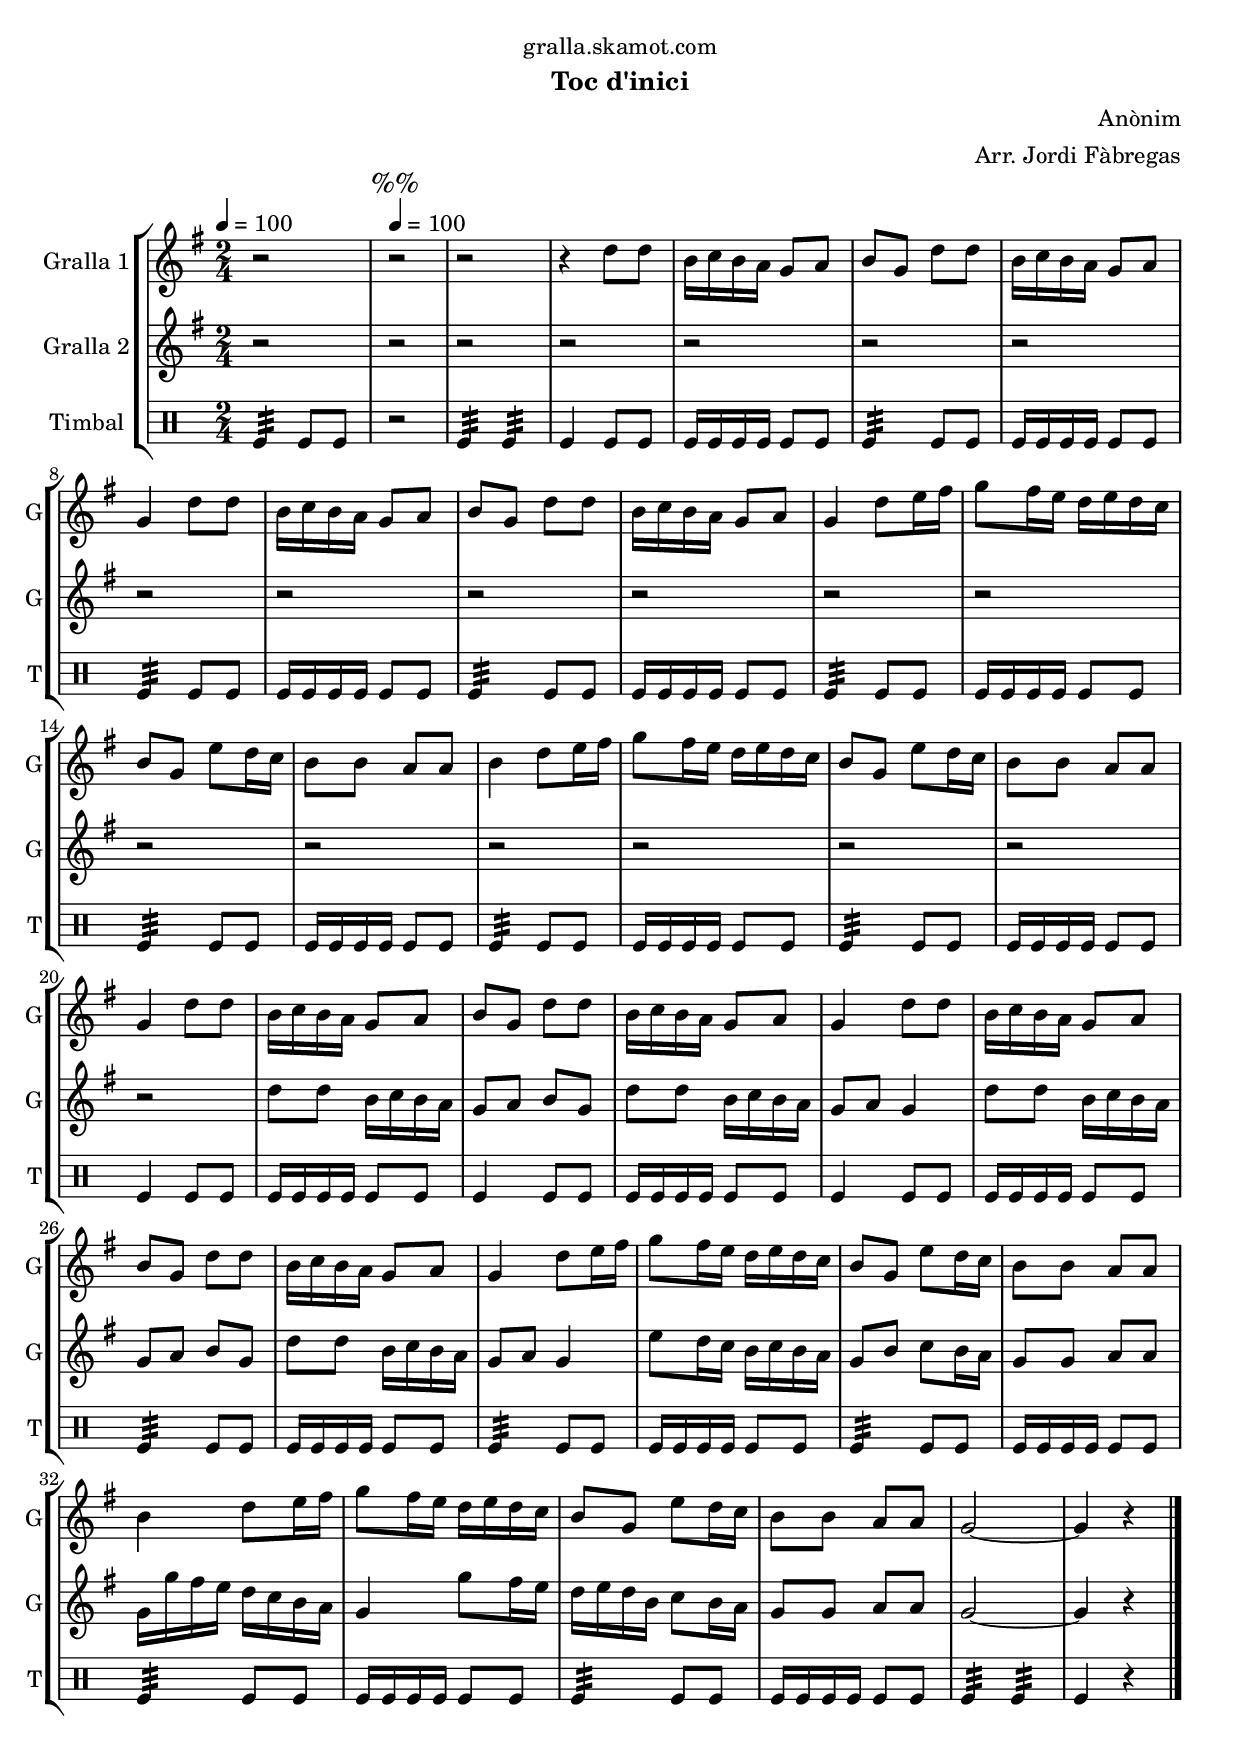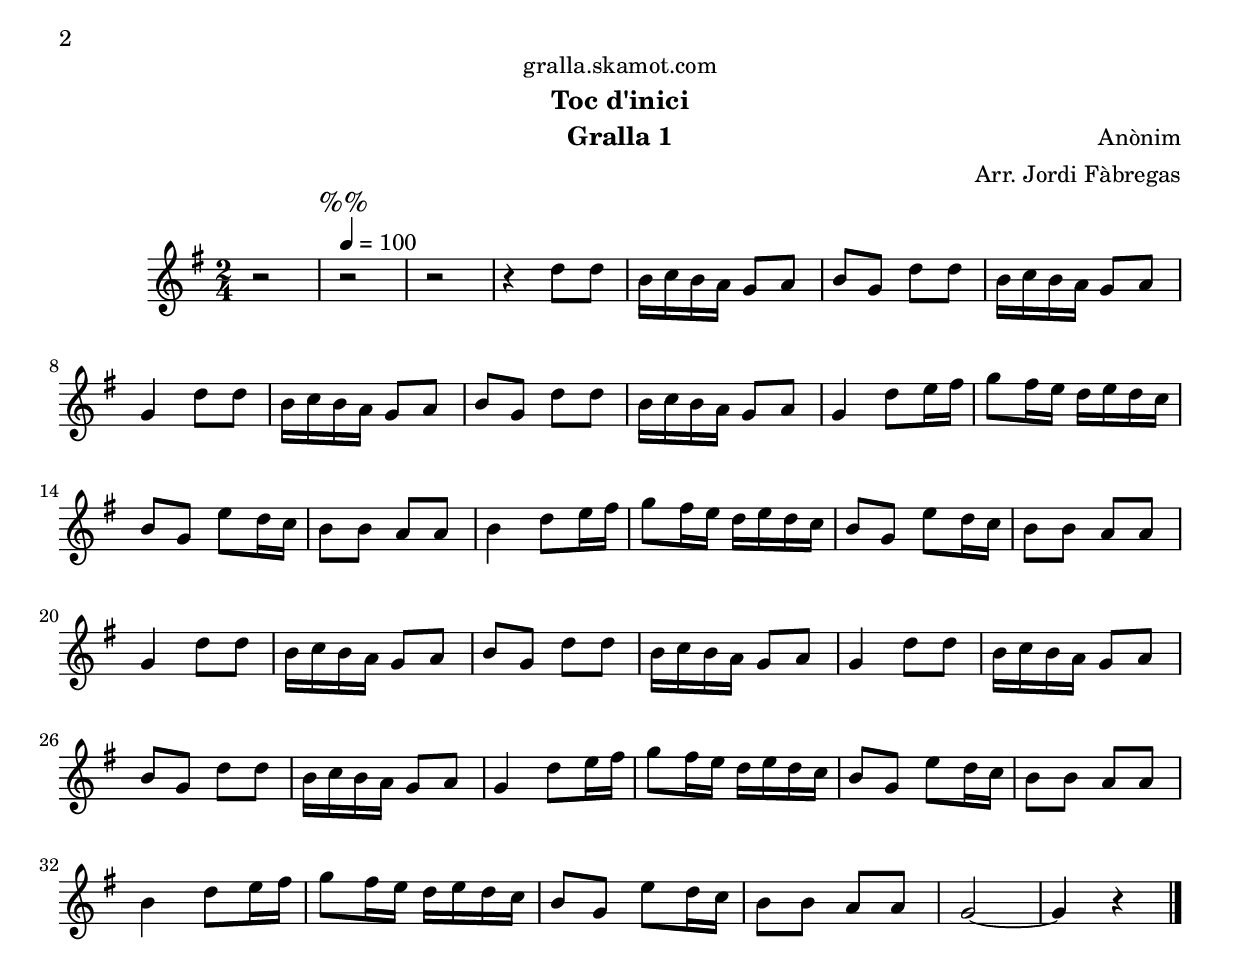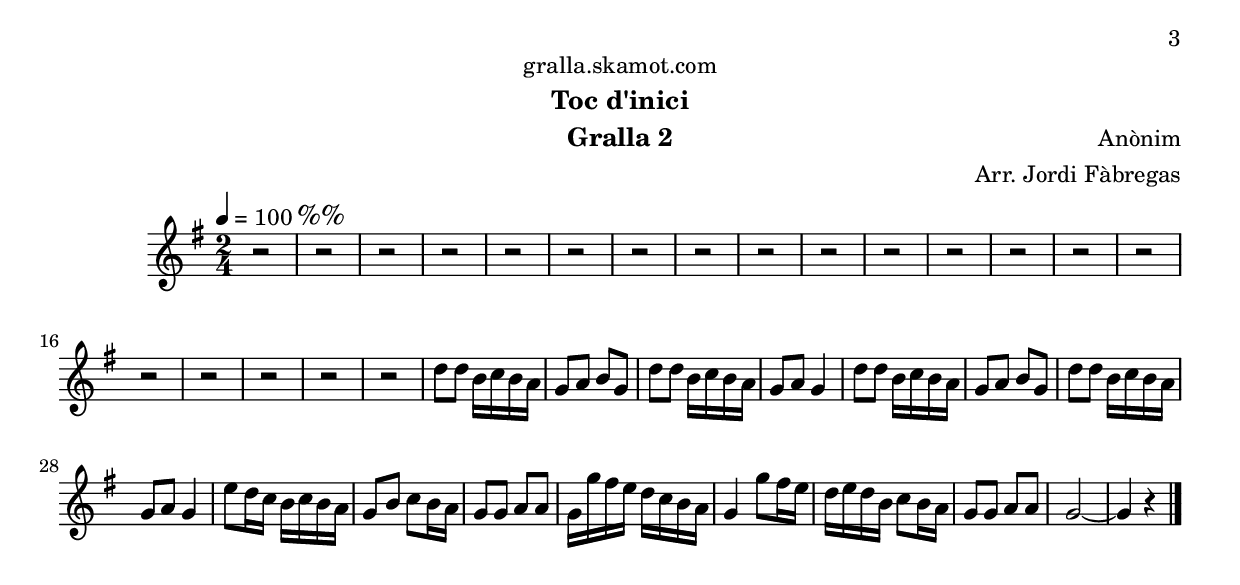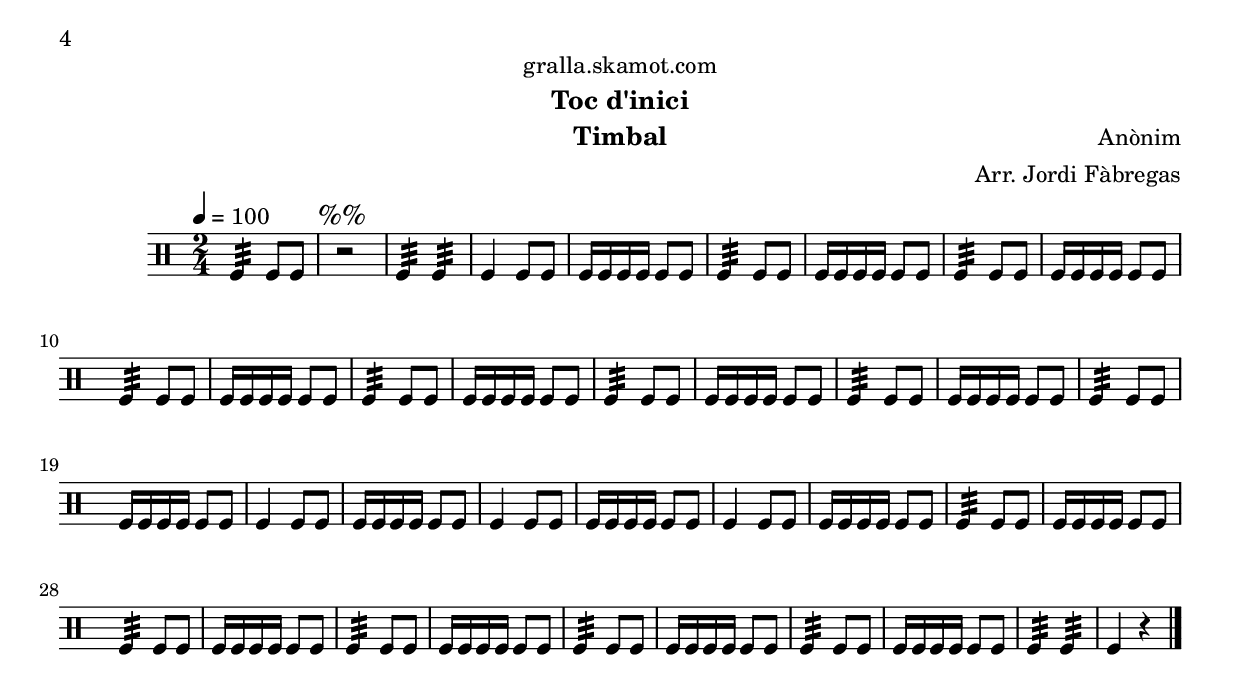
\version "2.16.2"

\header {
  dedication="gralla.skamot.com"
  title=""
  subtitle="Toc d'inici"
  subsubtitle=""
  poet=""
  meter=""
  piece=""
  composer="Anònim"
  arranger="Arr. Jordi Fàbregas"
  opus=""
  instrument=""
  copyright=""
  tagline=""
}

liniaroAa =
\relative d''
{
  \clef treble
  \key g \major
  \time 2/4
  r2 \tempo 4 = 100  |
  \mark "%%" r2  |
  r2  |
  r4 d8 d  |
  %05
  b16 c b a g8 a  |
  b8 g d' d  |
  b16 c b a g8 a  |
  g4 d'8 d  |
  b16 c b a g8 a  |
  %10
  b8 g d' d  |
  b16 c b a g8 a  |
  g4 d'8 e16 fis  |
  g8 fis16 e d e d c  |
  b8 g e' d16 c  |
  %15
  b8 b a a  |
  b4 d8 e16 fis  |
  g8 fis16 e d e d c  |
  b8 g e' d16 c  |
  b8 b a a  |
  %20
  g4 d'8 d  |
  b16 c b a g8 a  |
  b8 g d' d  |
  b16 c b a g8 a  |
  g4 d'8 d  |
  %25
  b16 c b a g8 a  |
  b8 g d' d  |
  b16 c b a g8 a  |
  g4 d'8 e16 fis  |
  g8 fis16 e d e d c  |
  %30
  b8 g e' d16 c  |
  b8 b a a  |
  b4 d8 e16 fis  |
  g8 fis16 e d e d c  |
  b8 g e' d16 c  |
  %35
  b8 b a a  |
  g2 ~  |
  g4 r  \bar "|."
}

liniaroAb =
\relative d''
{
  \tempo 4 = 100
  \clef treble
  \key g \major
  \time 2/4
  r2  |
  \mark "%%" r2  |
  r2  |
  r2  |
  %05
  r2  |
  r2  |
  r2  |
  r2  |
  r2  |
  %10
  r2  |
  r2  |
  r2  |
  r2  |
  r2  |
  %15
  r2  |
  r2  |
  r2  |
  r2  |
  r2  |
  %20
  r2  |
  d8 d b16 c b a  |
  g8 a b g  |
  d'8 d b16 c b a  |
  g8 a g4  |
  %25
  d'8 d b16 c b a  |
  g8 a b g  |
  d'8 d b16 c b a  |
  g8 a g4  |
  e'8 d16 c b c b a  |
  %30
  g8 b c b16 a  |
  g8 g a a  |
  g16 g' fis e d c b a  |
  g4 g'8 fis16 e  |
  d16 e d b c8 b16 a  |
  %35
  g8 g a a  |
  g2 ~  |
  g4 r  \bar "|."
}

liniaroAc =
\drummode
{
  \tempo 4 = 100
  \time 2/4
  tomfl4:32 tomfl8 tomfl  |
  \mark "%%" r2  |
  tomfl4:32 tomfl:32  |
  tomfl4 tomfl8 tomfl  |
  %05
  tomfl16 tomfl tomfl tomfl tomfl8 tomfl  |
  tomfl4:32 tomfl8 tomfl  |
  tomfl16 tomfl tomfl tomfl tomfl8 tomfl  |
  tomfl4:32 tomfl8 tomfl  |
  tomfl16 tomfl tomfl tomfl tomfl8 tomfl  |
  %10
  tomfl4:32 tomfl8 tomfl  |
  tomfl16 tomfl tomfl tomfl tomfl8 tomfl  |
  tomfl4:32 tomfl8 tomfl  |
  tomfl16 tomfl tomfl tomfl tomfl8 tomfl  |
  tomfl4:32 tomfl8 tomfl  |
  %15
  tomfl16 tomfl tomfl tomfl tomfl8 tomfl  |
  tomfl4:32 tomfl8 tomfl  |
  tomfl16 tomfl tomfl tomfl tomfl8 tomfl  |
  tomfl4:32 tomfl8 tomfl  |
  tomfl16 tomfl tomfl tomfl tomfl8 tomfl  |
  %20
  tomfl4 tomfl8 tomfl  |
  tomfl16 tomfl tomfl tomfl tomfl8 tomfl  |
  tomfl4 tomfl8 tomfl  |
  tomfl16 tomfl tomfl tomfl tomfl8 tomfl  |
  tomfl4 tomfl8 tomfl  |
  %25
  tomfl16 tomfl tomfl tomfl tomfl8 tomfl  |
  tomfl4:32 tomfl8 tomfl  |
  tomfl16 tomfl tomfl tomfl tomfl8 tomfl  |
  tomfl4:32 tomfl8 tomfl  |
  tomfl16 tomfl tomfl tomfl tomfl8 tomfl  |
  %30
  tomfl4:32 tomfl8 tomfl  |
  tomfl16 tomfl tomfl tomfl tomfl8 tomfl  |
  tomfl4:32 tomfl8 tomfl  |
  tomfl16 tomfl tomfl tomfl tomfl8 tomfl  |
  tomfl4:32 tomfl8 tomfl  |
  %35
  tomfl16 tomfl tomfl tomfl tomfl8 tomfl  |
  tomfl4:32 tomfl:32  |
  tomfl4 r  \bar "|."
}

\bookpart {
  \score {
    \new StaffGroup {
      \override Score.RehearsalMark #'self-alignment-X = #LEFT
      <<
        \new Staff \with {instrumentName = #"Gralla 1" shortInstrumentName = #"G"} \liniaroAa
        \new Staff \with {instrumentName = #"Gralla 2" shortInstrumentName = #"G"} \liniaroAb
        \new DrumStaff \with {instrumentName = #"Timbal" shortInstrumentName = #"T"} \liniaroAc
      >>
    }
    \layout {}
  }
  \score { \unfoldRepeats
    \new StaffGroup {
      \override Score.RehearsalMark #'self-alignment-X = #LEFT
      <<
        \new Staff \with {instrumentName = #"Gralla 1" shortInstrumentName = #"G"} \liniaroAa
        \new Staff \with {instrumentName = #"Gralla 2" shortInstrumentName = #"G"} \liniaroAb
        \new DrumStaff \with {instrumentName = #"Timbal" shortInstrumentName = #"T"} \liniaroAc
      >>
    }
    \midi {
      \set Staff.midiInstrument = "oboe"
      \set DrumStaff.midiInstrument = "drums"
    }
  }
}

\bookpart {
  \header {instrument="Gralla 1"}
  \score {
    \new StaffGroup {
      \override Score.RehearsalMark #'self-alignment-X = #LEFT
      <<
        \new Staff \liniaroAa
      >>
    }
    \layout {}
  }
  \score { \unfoldRepeats
    \new StaffGroup {
      \override Score.RehearsalMark #'self-alignment-X = #LEFT
      <<
        \new Staff \liniaroAa
      >>
    }
    \midi {
      \set Staff.midiInstrument = "oboe"
      \set DrumStaff.midiInstrument = "drums"
    }
  }
}

\bookpart {
  \header {instrument="Gralla 2"}
  \score {
    \new StaffGroup {
      \override Score.RehearsalMark #'self-alignment-X = #LEFT
      <<
        \new Staff \liniaroAb
      >>
    }
    \layout {}
  }
  \score { \unfoldRepeats
    \new StaffGroup {
      \override Score.RehearsalMark #'self-alignment-X = #LEFT
      <<
        \new Staff \liniaroAb
      >>
    }
    \midi {
      \set Staff.midiInstrument = "oboe"
      \set DrumStaff.midiInstrument = "drums"
    }
  }
}

\bookpart {
  \header {instrument="Timbal"}
  \score {
    \new StaffGroup {
      \override Score.RehearsalMark #'self-alignment-X = #LEFT
      <<
        \new DrumStaff \liniaroAc
      >>
    }
    \layout {}
  }
  \score { \unfoldRepeats
    \new StaffGroup {
      \override Score.RehearsalMark #'self-alignment-X = #LEFT
      <<
        \new DrumStaff \liniaroAc
      >>
    }
    \midi {
      \set Staff.midiInstrument = "oboe"
      \set DrumStaff.midiInstrument = "drums"
    }
  }
}

